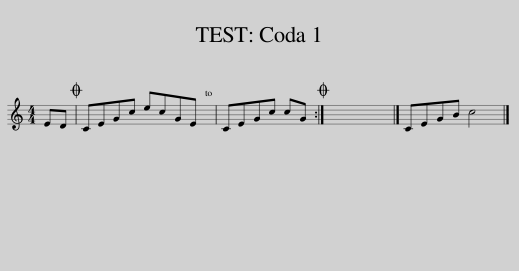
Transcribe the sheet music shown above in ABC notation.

X:1
L:1/8
M:4/4
I:linebreak $
K:C
V:1 treble
V:1
 ED |O CEGc ecGE | CEGc cG :|O x8 |] CEGB c4 |] %5
